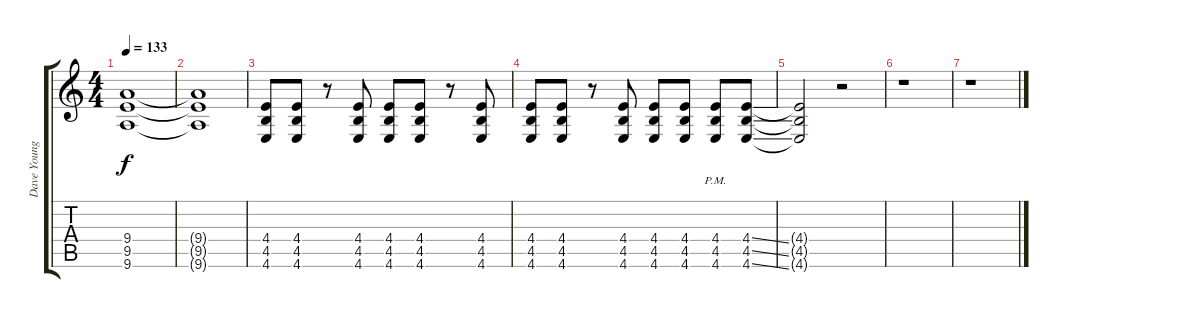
\track ("Dave Young" "Dave Young") {instrument distortionguitar}
\staff {score tabs}
\tuning (E4 C4 G3 C3 G2 C2) {hide}
\ts (4 4)
\tempo 133
\clef g2
\ks c
(9.4{t} 9.5{t} 9.6{t}).1{txt "" dy f} |
(9.4{t} 9.5{t} 9.6{t}).1{txt ""} |
(4.4 4.5 4.6).8{txt ""} (4.4 4.5 4.6).8{txt ""} r.8{txt ""} (4.4 4.5 4.6).8{txt ""} (4.4 4.5 4.6).8{txt ""} (4.4 4.5 4.6).8{txt ""} r.8{txt ""} (4.4 4.5 4.6).8{txt ""} |
(4.4 4.5 4.6).8{txt ""} (4.4 4.5 4.6).8{txt ""} r.8{txt ""} (4.4 4.5 4.6).8{txt ""} (4.4 4.5 4.6).8{txt ""} (4.4 4.5 4.6).8{txt ""} (4.4{pm} 4.5{pm} 4.6{pm}).8{txt ""} (4.4{ss} 4.5{ss} 4.6{ss}).8{txt ""} |
(4.4{t} 4.5{t} 4.6{t}).2{txt ""} r.2{txt ""} |
r.1{txt ""} |
r.1{txt ""}
